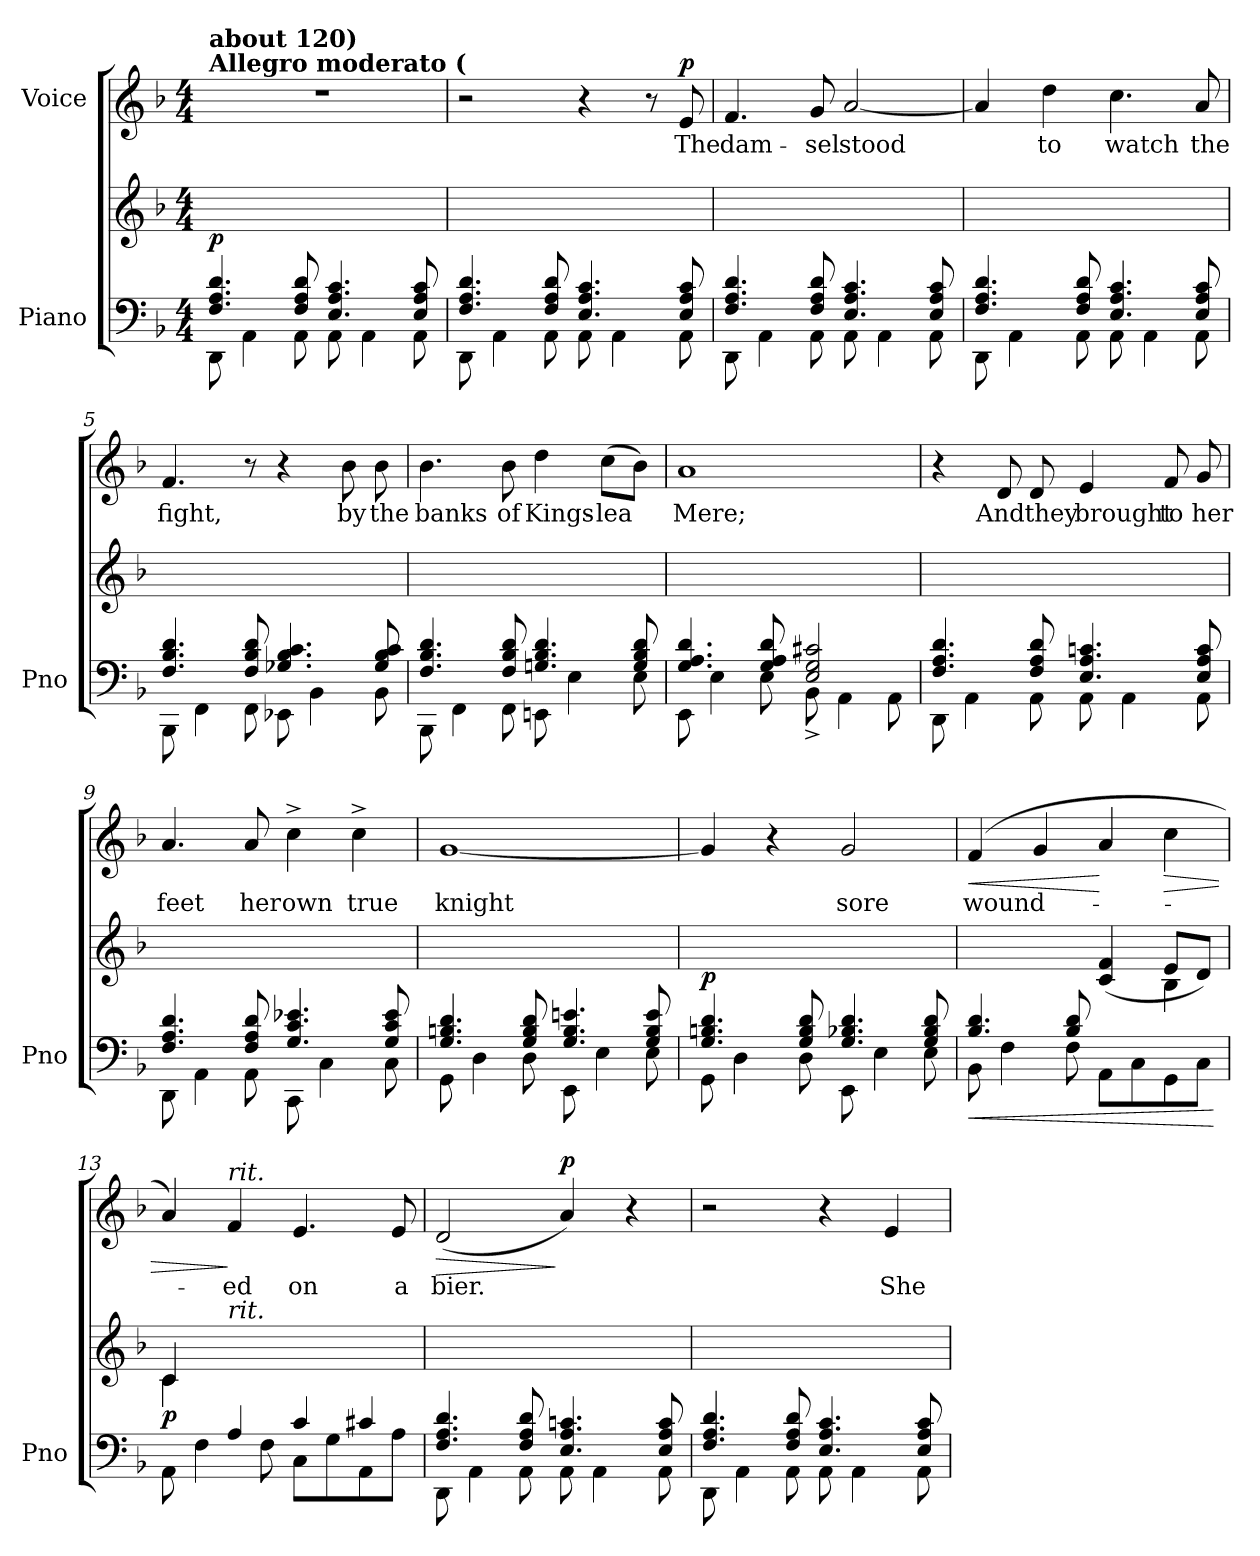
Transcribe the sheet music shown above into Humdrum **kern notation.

**kern	**kern	**dynam	**kern	**text	**dynam
*part2	*part2	*part2	*part1	*part1	*part1
*staff3	*staff2	*staff2/3	*staff1	*staff1	*staff1
*I"Piano	*	*	*I"Voice	*	*
*I'Pno	*	*	*	*	*
*clefF4	*clefG2	*	*clefG2	*	*
*k[b-]	*k[b-]	*	*k[b-]	*	*
*M4/4	*M4/4	*	*M4/4	*	*
=1	=1	=1	=1	=1	=1
*^	*	*	*	*	*
!	!	!	!	!LO:TX:a:B:t=Allegro moderato  (	!	!
!	!	!	!	!LO:TX:a:B:t=about 120)	!	!
!	!	!	!LO:DY:b	!	!	!
4.F/ 4.A/ 4.d/	8DD\	1ryy	p	1r	.	.
.	4AA\	.	.	.	.	.
8F/ 8A/ 8d/	8AA\	.	.	.	.	.
4.E/ 4.A/ 4.c/	8AA\	.	.	.	.	.
.	4AA\	.	.	.	.	.
8E/ 8A/ 8c/	8AA\	.	.	.	.	.
=2	=2	=2	=2	=2	=2	=2
4.F/ 4.A/ 4.d/	8DD\	1ryy	.	2r	.	.
.	4AA\	.	.	.	.	.
8F/ 8A/ 8d/	8AA\	.	.	.	.	.
4.E/ 4.A/ 4.c/	8AA\	.	.	4r	.	.
.	4AA\	.	.	.	.	.
.	.	.	.	8r	.	.
!	!	!	!	!	!LO:LY:b	!LO:DY:a
8E/ 8A/ 8c/	8AA\	.	.	8e/	The	p
=3	=3	=3	=3	=3	=3	=3
!	!	!	!	!	!LO:LY:b	!
4.F/ 4.A/ 4.d/	8DD\	1ryy	.	4.f/	dam-	.
.	4AA\	.	.	.	.	.
!	!	!	!	!	!LO:LY:b	!
8F/ 8A/ 8d/	8AA\	.	.	8g/	-sel	.
!	!	!	!	!	!LO:LY:b	!
4.E/ 4.A/ 4.c/	8AA\	.	.	[2a/	stood	.
.	4AA\	.	.	.	.	.
8E/ 8A/ 8c/	8AA\	.	.	.	.	.
!!LO:LB:g=z
=4	=4	=4	=4	=4	=4	=4
4.F/ 4.A/ 4.d/	8DD\	1ryy	.	4a/]	.	.
.	4AA\	.	.	.	.	.
!	!	!	!	!	!LO:LY:b	!
.	.	.	.	4dd\	to	.
8F/ 8A/ 8d/	8AA\	.	.	.	.	.
!	!	!	!	!	!LO:LY:b	!
4.E/ 4.A/ 4.c/	8AA\	.	.	4.cc\	watch	.
.	4AA\	.	.	.	.	.
!	!	!	!	!	!LO:LY:b	!
8E/ 8A/ 8c/	8AA\	.	.	8a/	the	.
=5	=5	=5	=5	=5	=5	=5
!	!	!	!	!	!LO:LY:b	!
4.F/ 4.B-/ 4.d/	8BBB-\	1ryy	.	4.f/	fight,	.
.	4FF\	.	.	.	.	.
8F/ 8B-/ 8d/	8FF\	.	.	8r	.	.
4.G-X/ 4.B-/ 4.c/	8EE-X\	.	.	4r	.	.
.	4BB-\	.	.	.	.	.
!	!	!	!	!	!LO:LY:b	!
.	.	.	.	8b-\	by	.
!	!	!	!	!	!LO:LY:b	!
8G-/ 8B-/ 8c/	8BB-\	.	.	8b-\	the	.
=6	=6	=6	=6	=6	=6	=6
!	!	!	!	!	!LO:LY:b	!
4.F/ 4.B-/ 4.d/	8BBB-\	1ryy	.	4.b-\	banks	.
.	4FF\	.	.	.	.	.
!	!	!	!	!	!LO:LY:b	!
8F/ 8B-/ 8d/	8FF\	.	.	8b-\	of	.
!	!	!	!	!	!LO:LY:b	!
4.Gn/ 4.B-/ 4.d/	8EEn\	.	.	4dd\	Kings-	.
.	4E\	.	.	.	.	.
!	!	!	!	!	!LO:LY:b	!
.	.	.	.	(>8cc\L	-lea	.
8G/ 8B-/ 8d/	8E\	.	.	8b-\J)	.	.
!!LO:LB:g=z
=7	=7	=7	=7	=7	=7	=7
!	!	!	!	!	!LO:LY:b	!
4.G/ 4.A/ 4.d/	8EE\	1ryy	.	1a	Mere;	.
.	4E\	.	.	.	.	.
8G/ 8A/ 8d/	8E\	.	.	.	.	.
2E/ 2G/ 2c#X/	8BB-^\	.	.	.	.	.
.	4AA\	.	.	.	.	.
.	8AA\	.	.	.	.	.
=8	=8	=8	=8	=8	=8	=8
4.F/ 4.A/ 4.d/	8DD\	1ryy	.	4r	.	.
.	4AA\	.	.	.	.	.
!	!	!	!	!	!LO:LY:b	!
.	.	.	.	8d/	And	.
!	!	!	!	!	!LO:LY:b	!
8F/ 8A/ 8d/	8AA\	.	.	8d/	they	.
!	!	!	!	!	!LO:LY:b	!
4.E/ 4.A/ 4.cn/	8AA\	.	.	4e/	brought	.
.	4AA\	.	.	.	.	.
!	!	!	!	!	!LO:LY:b	!
.	.	.	.	8f/	to	.
!	!	!	!	!	!LO:LY:b	!
8E/ 8A/ 8c/	8AA\	.	.	8g/	her	.
=9	=9	=9	=9	=9	=9	=9
!	!	!	!	!	!LO:LY:b	!
4.F/ 4.A/ 4.d/	8DD\	1ryy	.	4.a/	feet	.
.	4AA\	.	.	.	.	.
!	!	!	!	!	!LO:LY:b	!
8F/ 8A/ 8d/	8AA\	.	.	8a/	her	.
!	!	!	!	!	!LO:LY:b	!
4.G/ 4.c/ 4.e-X/	8CC\	.	.	4cc^\	own	.
.	4C\	.	.	.	.	.
!	!	!	!	!	!LO:LY:b	!
.	.	.	.	4cc^\	true	.
8G/ 8c/ 8e-/	8C\	.	.	.	.	.
=10	=10	=10	=10	=10	=10	=10
!	!	!	!	!	!LO:LY:b	!
4.G/ 4.Bn/ 4.d/	8GG\	1ryy	.	[1g	knight	.
.	4D\	.	.	.	.	.
8G/ 8B/ 8d/	8D\	.	.	.	.	.
4.G/ 4.B/ 4.en/	8EE\	.	.	.	.	.
.	4E\	.	.	.	.	.
8G/ 8B/ 8e/	8E\	.	.	.	.	.
!!LO:LB:g=z
=11	=11	=11	=11	=11	=11	=11
!	!	!	!LO:DY:b	!	!	!
4.G/ 4.Bn/ 4.d/	8GG\	1ryy	p	4g/]	.	.
.	4D\	.	.	.	.	.
.	.	.	.	4r	.	.
8G/ 8B/ 8d/	8D\	.	.	.	.	.
!	!	!	!	!	!LO:LY:b	!
4.G/ 4.B-X/ 4.d/	8EE\	.	.	2g/	sore	.
.	4E\	.	.	.	.	.
8G/ 8B-/ 8d/	8E\	.	.	.	.	.
=12	=12	=12	=12	=12	=12	=12
!	!	!	!LO:HP:b=2	!	!LO:LY:b	!LO:HP:b
*	*	*^	*	*	*	*
4.B-/ 4.d/	8BB-\	2ryy	2.ryy	<	(>4f/	wound-	<
.	4F\	.	.	.	.	.	.
.	.	.	.	.	4g/	.	.
8B-/ 8d/	8F\	.	.	.	.	.	.
2ryy	8AA\L	(>4c/ 4f/	.	.	4a/	.	[
.	8C\	.	.	.	.	.	.
!	!	!	!	!	!	!	!LO:HP:b
.	8GG\	8e/L	4B-\	.	4cc\	.	>
.	8C\J	8d/J)	.	.	.	.	.
*v	*v	*	*	*	*	*	*
*	*v	*v	*	*	*	*
.	.	[	.	.	.
=13	=13	=13	=13	=13	=13
*^	*^	*	*	*	*
!	!	!	!	!LO:DY:b	!	!	!
4ryy	8AA\	4c/	4c\	p	4a/)	.	.
.	4F\	.	.	.	.	.	.
*	*	*	*	*	*MM115	*	*
!	!	!	!	!	!LO:TX:a:i:t=rit.	!	!
!	!	!LO:TX:a:i:t=rit.	!	!	!	!	!
!	!	!	!	!	!	!LO:LY:b	!
4A/	.	2.ryy	2.ryy	.	4f/	-ed	]
.	8F\	.	.	.	.	.	.
*	*	*	*	*	*MM110	*	*
!	!	!	!	!	!	!LO:LY:b	!
4c/	8C\L	.	.	.	4.e/	on	.
.	8G\	.	.	.	.	.	.
4c#X/	8AA\	.	.	.	.	.	.
!	!	!	!	!	!	!LO:LY:b	!
.	8A\J	.	.	.	8e/	a	.
*	*	*v	*v	*	*	*	*
=14	=14	=14	=14	=14	=14	=14
!	!	!	!	!	!LO:LY:b	!LO:HP:b
4.F/ 4.A/ 4.d/	8DD\	1ryy	.	(<2d/	bier.	>
.	4AA\	.	.	.	.	.
8F/ 8A/ 8d/	8AA\	.	.	.	.	.
!	!	!	!	!	!	!LO:DY:n=1:a
4.E/ 4.A/ 4.cn/	8AA\	.	.	4a/)	.	] p
.	4AA\	.	.	.	.	.
.	.	.	.	4r	.	.
8E/ 8A/ 8c/	8AA\	.	.	.	.	.
!!LO:PB:g=z
=15	=15	=15	=15	=15	=15	=15
4.F/ 4.A/ 4.d/	8DD\	1ryy	.	2r	.	.
.	4AA\	.	.	.	.	.
8F/ 8A/ 8d/	8AA\	.	.	.	.	.
4.E/ 4.A/ 4.c/	8AA\	.	.	4r	.	.
.	4AA\	.	.	.	.	.
!	!	!	!	!	!LO:LY:b	!
.	.	.	.	4e/	She	.
8E/ 8A/ 8c/	8AA\	.	.	.	.	.
*v	*v	*	*	*	*	*
=	=	=	=	=	=
*-	*-	*-	*-	*-	*-
